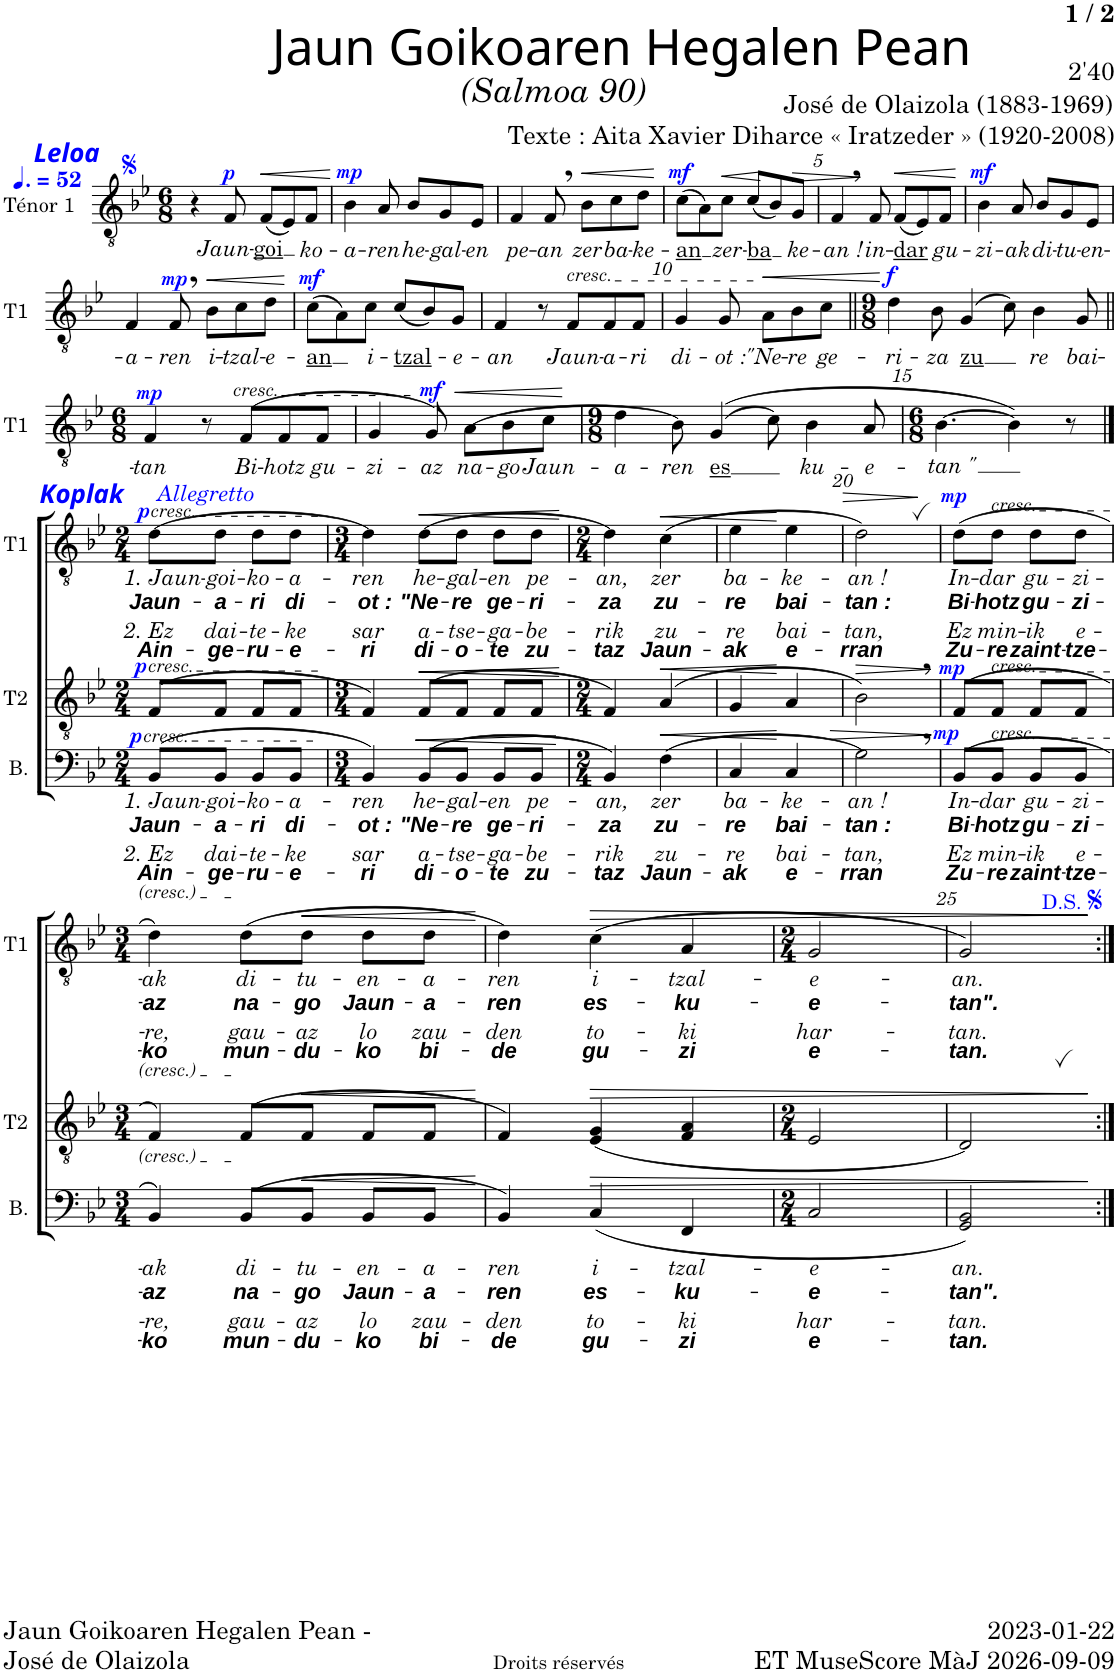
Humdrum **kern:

**kern	**text	**text	**text	**text	**dynam	**kern	**dynam	**kern	**text	**text	**text	**text	**dynam
*part3	*part3	*part3	*part3	*part3	*part3	*part2	*part2	*part1	*part1	*part1	*part1	*part1	*part1
*staff3	*staff3	*staff3	*staff3	*staff3	*staff3	*staff2	*staff2	*staff1	*staff1	*staff1	*staff1	*staff1	*staff1
*I"Basse	*	*	*	*	*	*I"Ténor 2	*	*I"Ténor 1	*	*	*	*	*
*I'B.	*	*	*	*	*	*I'T2	*	*I'T1	*	*	*	*	*
*stria5	*	*	*	*	*	*stria5	*	*	*	*	*	*	*
*clefF4	*	*	*	*	*	*clefGv2	*	*clefGv2	*	*	*	*	*
*k[b-e-]	*	*	*	*	*	*k[b-e-]	*	*k[b-e-]	*	*	*	*	*
*M6/8	*	*	*	*	*	*M6/8	*	*M6/8	*	*	*	*	*
*MM78	*	*	*	*	*	*MM78	*	*MM78	*	*	*	*	*
=1	=1	=1	=1	=1	=1	=1	=1	=1	=1	=1	=1	=1	=1
2.r	.	.	.	.	.	2.r	.	4r	.	.	.	.	.
!	!	!	!	!	!	!	!	!LO:TX:a:Bi:color=#0000FF:t=Leloa	!	!	!	!	!
!	!	!	!	!	!	!	!	!	!LO:LY:b	!	!	!	!LO:DY:a
.	.	.	.	.	.	.	.	8F/	Jaun-	.	.	.	p
!	!	!	!	!	!	!	!	!	!LO:LY:b	!	!	!	!LO:HP:b
.	.	.	.	.	.	.	.	(8F/L	-goi	.	.	.	<
.	.	.	.	.	.	.	.	8E-/)	.	.	.	.	.
!	!	!	!	!	!	!	!	!	!LO:LY:b	!	!	!	!
.	.	.	.	.	.	.	.	8F/J	ko-	.	.	.	.
.	.	.	.	.	.	.	.	.	.	.	.	.	[
=2	=2	=2	=2	=2	=2	=2	=2	=2	=2	=2	=2	=2	=2
!	!	!	!	!	!	!	!	!	!LO:LY:b	!	!	!	!LO:DY:a
2.r	.	.	.	.	.	2.r	.	4B-\	-a-	.	.	.	mp
!	!	!	!	!	!	!	!	!	!LO:LY:b	!	!	!	!
.	.	.	.	.	.	.	.	8A/	-ren	.	.	.	.
!	!	!	!	!	!	!	!	!	!LO:LY:b	!	!	!	!
.	.	.	.	.	.	.	.	8B-/L	he-	.	.	.	.
!	!	!	!	!	!	!	!	!	!LO:LY:b	!	!	!	!
.	.	.	.	.	.	.	.	8G/	-gal-	.	.	.	.
!	!	!	!	!	!	!	!	!	!LO:LY:b	!	!	!	!
.	.	.	.	.	.	.	.	8E-/J	-en	.	.	.	.
=3	=3	=3	=3	=3	=3	=3	=3	=3	=3	=3	=3	=3	=3
!	!	!	!	!	!	!	!	!	!LO:LY:b	!	!	!	!
2.r	.	.	.	.	.	2.r	.	4F/	pe-	.	.	.	.
!	!	!	!	!	!	!	!	!	!LO:LY:b	!	!	!	!
.	.	.	.	.	.	.	.	8F,/	-an	.	.	.	.
!	!	!	!	!	!	!	!	!	!LO:LY:b	!	!	!	!LO:HP:b
.	.	.	.	.	.	.	.	8B-\L	zer	.	.	.	<
!	!	!	!	!	!	!	!	!	!LO:LY:b	!	!	!	!
.	.	.	.	.	.	.	.	8c\	ba-	.	.	.	.
!	!	!	!	!	!	!	!	!	!LO:LY:b	!	!	!	!
.	.	.	.	.	.	.	.	8d\J	-ke-	.	.	.	.
.	.	.	.	.	.	.	.	.	.	.	.	.	[
=4	=4	=4	=4	=4	=4	=4	=4	=4	=4	=4	=4	=4	=4
!	!	!	!	!	!	!	!	!	!LO:LY:b	!	!	!	!LO:DY:a
2.r	.	.	.	.	.	2.r	.	(8c\L	-an	.	.	.	mf
.	.	.	.	.	.	.	.	8A\)	.	.	.	.	.
!	!	!	!	!	!	!	!	!	!LO:LY:b	!	!	!	!LO:HP:b
.	.	.	.	.	.	.	.	8c\J	zer-	.	.	.	<
!	!	!	!	!	!	!	!	!	!LO:LY:b	!	!	!	!
.	.	.	.	.	.	.	.	(8c/L	-ba	.	.	.	.
.	.	.	.	.	.	.	.	8B-/)	.	.	.	.	[
!	!	!	!	!	!	!	!	!	!LO:LY:b	!	!	!	!LO:HP:b
.	.	.	.	.	.	.	.	8G/J	ke-	.	.	.	>
=5	=5	=5	=5	=5	=5	=5	=5	=5	=5	=5	=5	=5	=5
!	!	!	!	!	!	!	!	!	!LO:LY:b	!	!	!	!
2.r	.	.	.	.	.	2.r	.	4F,/	-an !	.	.	.	.
!	!	!	!	!	!	!	!	!	!LO:LY:b	!	!	!	!
.	.	.	.	.	.	.	.	8F/	in-	.	.	.	]
!	!	!	!	!	!	!	!	!	!LO:LY:b	!	!	!	!LO:HP:b
.	.	.	.	.	.	.	.	(8F/L	-dar	.	.	.	<
.	.	.	.	.	.	.	.	8E-/)	.	.	.	.	.
!	!	!	!	!	!	!	!	!	!LO:LY:b	!	!	!	!
.	.	.	.	.	.	.	.	8F/J	gu-	.	.	.	.
.	.	.	.	.	.	.	.	.	.	.	.	.	[
=6	=6	=6	=6	=6	=6	=6	=6	=6	=6	=6	=6	=6	=6
!	!	!	!	!	!	!	!	!	!LO:LY:b	!	!	!	!LO:DY:a
2.r	.	.	.	.	.	2.r	.	4B-\	-zi-	.	.	.	mf
!	!	!	!	!	!	!	!	!	!LO:LY:b	!	!	!	!
.	.	.	.	.	.	.	.	8A/	-ak	.	.	.	.
!	!	!	!	!	!	!	!	!	!LO:LY:b	!	!	!	!
.	.	.	.	.	.	.	.	8B-/L	di-	.	.	.	.
!	!	!	!	!	!	!	!	!	!LO:LY:b	!	!	!	!
.	.	.	.	.	.	.	.	8G/	-tu-	.	.	.	.
!	!	!	!	!	!	!	!	!	!LO:LY:b	!	!	!	!
.	.	.	.	.	.	.	.	8E-/J	-en-	.	.	.	.
!!LO:LB:g=z
=7	=7	=7	=7	=7	=7	=7	=7	=7	=7	=7	=7	=7	=7
!	!	!	!	!	!	!	!	!	!LO:LY:b	!	!	!	!
2.r	.	.	.	.	.	2.r	.	4F/	-a-	.	.	.	.
!	!	!	!	!	!	!	!	!	!LO:LY:b	!	!	!	!LO:DY:a
.	.	.	.	.	.	.	.	8F,/	-ren	.	.	.	mp
!	!	!	!	!	!	!	!	!	!LO:LY:b	!	!	!	!LO:HP:b
.	.	.	.	.	.	.	.	8B-\L	i-	.	.	.	<
!	!	!	!	!	!	!	!	!	!LO:LY:b	!	!	!	!
.	.	.	.	.	.	.	.	8c\	-tzal-	.	.	.	.
!	!	!	!	!	!	!	!	!	!LO:LY:b	!	!	!	!
.	.	.	.	.	.	.	.	8d\J	-e-	.	.	.	.
.	.	.	.	.	.	.	.	.	.	.	.	.	[
=8	=8	=8	=8	=8	=8	=8	=8	=8	=8	=8	=8	=8	=8
!	!	!	!	!	!	!	!	!	!LO:LY:b	!	!	!	!LO:DY:a
2.r	.	.	.	.	.	2.r	.	(8c\L	-an	.	.	.	mf
.	.	.	.	.	.	.	.	8A\)	.	.	.	.	.
!	!	!	!	!	!	!	!	!	!LO:LY:b	!	!	!	!
.	.	.	.	.	.	.	.	8c\J	i-	.	.	.	.
!	!	!	!	!	!	!	!	!	!LO:LY:b	!	!	!	!
.	.	.	.	.	.	.	.	(8c/L	-tzal-	.	.	.	.
.	.	.	.	.	.	.	.	8B-/)	.	.	.	.	.
!	!	!	!	!	!	!	!	!	!LO:LY:b	!	!	!	!
.	.	.	.	.	.	.	.	8G/J	e-	.	.	.	.
=9	=9	=9	=9	=9	=9	=9	=9	=9	=9	=9	=9	=9	=9
!	!	!	!	!	!	!	!	!	!LO:LY:b	!	!	!	!
2.r	.	.	.	.	.	2.r	.	4F/	-an	.	.	.	.
.	.	.	.	.	.	.	.	8r	.	.	.	.	.
!	!	!	!	!	!	!	!	!LO:TX:a:i:t=cresc.	!	!	!	!	!
!	!	!	!	!	!	!	!	!	!LO:LY:b	!	!	!	!
.	.	.	.	.	.	.	.	8F/L	Jaun-	.	.	.	.
!	!	!	!	!	!	!	!	!	!LO:LY:b	!	!	!	!
.	.	.	.	.	.	.	.	8F/	-a-	.	.	.	.
!	!	!	!	!	!	!	!	!	!LO:LY:b	!	!	!	!
.	.	.	.	.	.	.	.	8F/J	-ri	.	.	.	.
=10	=10	=10	=10	=10	=10	=10	=10	=10	=10	=10	=10	=10	=10
!	!	!	!	!	!	!	!	!	!LO:LY:b	!	!	!	!
2.r	.	.	.	.	.	2.r	.	4G/	di-	.	.	.	.
!	!	!	!	!	!	!	!	!	!LO:LY:b	!	!	!	!
.	.	.	.	.	.	.	.	8G/	-ot :	.	.	.	.
!	!	!	!	!	!	!	!	!	!LO:LY:b	!	!	!	!LO:HP:b
.	.	.	.	.	.	.	.	8A\L	"Ne-	.	.	.	<
!	!	!	!	!	!	!	!	!	!LO:LY:b	!	!	!	!
.	.	.	.	.	.	.	.	8B-\	-re	.	.	.	.
!	!	!	!	!	!	!	!	!	!LO:LY:b	!	!	!	!
.	.	.	.	.	.	.	.	8c\J	ge-	.	.	.	.
.	.	.	.	.	.	.	.	.	.	.	.	.	[
=11||	=11||	=11||	=11||	=11||	=11||	=11||	=11||	=11||	=11||	=11||	=11||	=11||	=11||
*M9/8	*	*	*	*	*	*M9/8	*	*M9/8	*	*	*	*	*
!	!	!	!	!	!	!	!	!	!LO:LY:b	!	!	!	!LO:DY:a
8%9r	.	.	.	.	.	8%9r	.	4d\	-ri-	.	.	.	f
!	!	!	!	!	!	!	!	!	!LO:LY:b	!	!	!	!
.	.	.	.	.	.	.	.	8B-\	-za	.	.	.	.
!	!	!	!	!	!	!	!	!	!LO:LY:b	!	!	!	!
.	.	.	.	.	.	.	.	(4G/	zu	.	.	.	.
.	.	.	.	.	.	.	.	8c\)	.	.	.	.	.
!	!	!	!	!	!	!	!	!	!LO:LY:b	!	!	!	!
.	.	.	.	.	.	.	.	4B-\	re	.	.	.	.
!	!	!	!	!	!	!	!	!	!LO:LY:b	!	!	!	!
.	.	.	.	.	.	.	.	8G/	bai-	.	.	.	.
!!LO:LB:g=z
=12||	=12||	=12||	=12||	=12||	=12||	=12||	=12||	=12||	=12||	=12||	=12||	=12||	=12||
*M6/8	*	*	*	*	*	*M6/8	*	*M6/8	*	*	*	*	*
!	!	!	!	!	!	!	!	!	!LO:LY:b	!	!	!	!LO:DY:a
2.r	.	.	.	.	.	2.r	.	4F/	-tan	.	.	.	mp
.	.	.	.	.	.	.	.	8r	.	.	.	.	.
!	!	!	!	!	!	!	!	!LO:TX:a:i:t=cresc.	!	!	!	!	!
!	!	!	!	!	!	!	!	!	!LO:LY:b	!	!	!	!
.	.	.	.	.	.	.	.	(>8F/L	Bi-	.	.	.	.
!	!	!	!	!	!	!	!	!	!LO:LY:b	!	!	!	!
.	.	.	.	.	.	.	.	8F/	-hotz	.	.	.	.
!	!	!	!	!	!	!	!	!	!LO:LY:b	!	!	!	!
.	.	.	.	.	.	.	.	8F/J	gu-	.	.	.	.
=13	=13	=13	=13	=13	=13	=13	=13	=13	=13	=13	=13	=13	=13
!	!	!	!	!	!	!	!	!	!LO:LY:b	!	!	!	!
2.r	.	.	.	.	.	2.r	.	4G/	-zi-	.	.	.	.
!	!	!	!	!	!	!	!	!	!LO:LY:b	!	!	!	!LO:DY:a
.	.	.	.	.	.	.	.	8G/)	-az	.	.	.	mf
!	!	!	!	!	!	!	!	!	!LO:LY:b	!	!	!	!LO:HP:b
.	.	.	.	.	.	.	.	(8A\L	na-	.	.	.	<
!	!	!	!	!	!	!	!	!	!LO:LY:b	!	!	!	!
.	.	.	.	.	.	.	.	8B-\	-go	.	.	.	.
!	!	!	!	!	!	!	!	!	!LO:LY:b	!	!	!	!
.	.	.	.	.	.	.	.	8c\J	Jaun-	.	.	.	.
.	.	.	.	.	.	.	.	.	.	.	.	.	[
=14	=14	=14	=14	=14	=14	=14	=14	=14	=14	=14	=14	=14	=14
*M9/8	*	*	*	*	*	*M9/8	*	*M9/8	*	*	*	*	*
!	!	!	!	!	!	!	!	!	!LO:LY:b	!	!	!	!
8%9r	.	.	.	.	.	8%9r	.	4d\	-a-	.	.	.	.
!	!	!	!	!	!	!	!	!	!LO:LY:b	!	!	!	!
.	.	.	.	.	.	.	.	8B-\)	-ren	.	.	.	.
!	!	!	!	!	!	!	!	!	!LO:LY:b	!	!	!	!
.	.	.	.	.	.	.	.	((4G/	es	.	.	.	.
.	.	.	.	.	.	.	.	8c\)	.	.	.	.	.
!	!	!	!	!	!	!	!	!	!LO:LY:b	!	!	!	!
.	.	.	.	.	.	.	.	4B-\	ku-	.	.	.	.
!	!	!	!	!	!	!	!	!	!LO:LY:b	!	!	!	!
.	.	.	.	.	.	.	.	8A/	-e-	.	.	.	.
=15	=15	=15	=15	=15	=15	=15	=15	=15	=15	=15	=15	=15	=15
*M6/8	*	*	*	*	*	*M6/8	*	*M6/8	*	*	*	*	*
!	!	!	!	!	!	!	!	!	!LO:LY:b	!	!	!	!
2.r	.	.	.	.	.	2.r	.	[4.B-\	-tan "	.	.	.	.
.	.	.	.	.	.	.	.	4B-\])	.	.	.	.	.
.	.	.	.	.	.	.	.	8r	.	.	.	.	.
!!LO:LB:g=z
==16	==16	==16	==16	==16	==16	==16	==16	==16	==16	==16	==16	==16	==16
*M2/4	*	*	*	*	*	*M2/4	*	*M2/4	*	*	*	*	*
!	!	!	!	!	!	!	!	!LO:TX:a:i:color=#0000FF:t=Allegretto	!	!	!	!	!
!	!	!	!	!	!	!	!	!LO:TX:a:Bi:color=#0000FF:t=Koplak	!	!	!	!	!
!	!	!	!	!	!	!	!	!LO:TX:a:i:t=cresc.	!	!	!	!	!
!	!	!	!	!	!	!LO:TX:a:i:t=cresc.	!	!	!	!	!	!	!
!LO:TX:a:i:t=cresc.	!	!	!	!	!	!	!	!	!	!	!	!	!
!	!LO:LY:b	!LO:LY:b	!LO:LY:b	!LO:LY:b	!LO:DY:a	!	!LO:DY:a	!	!LO:LY:b	!LO:LY:b	!LO:LY:b	!LO:LY:b	!LO:DY:a
(>8BB-/L	1. Jaun-	Jaun-	2. Ez	Ain-	p	(>8F/L	p	(8d\L	1. Jaun-	Jaun-	2. Ez	Ain-	p
!	!LO:LY:b	!LO:LY:b	!LO:LY:b	!LO:LY:b	!	!	!	!	!LO:LY:b	!LO:LY:b	!LO:LY:b	!LO:LY:b	!
8BB-/J	-goi-	-a-	dai-	-ge-	.	8F/J	.	8d\J	-goi-	-a-	dai-	-ge-	.
!	!LO:LY:b	!LO:LY:b	!LO:LY:b	!LO:LY:b	!	!	!	!	!LO:LY:b	!LO:LY:b	!LO:LY:b	!LO:LY:b	!
8BB-/L	-ko-	-ri	-te-	-ru-	.	8F/L	.	8d\L	-ko-	-ri	-te-	-ru-	.
!	!LO:LY:b	!LO:LY:b	!LO:LY:b	!LO:LY:b	!	!	!	!	!LO:LY:b	!LO:LY:b	!LO:LY:b	!LO:LY:b	!
8BB-/J	-a-	di-	-ke	-e-	.	8F/J	.	8d\J	-a-	di-	-ke	-e-	.
=17	=17	=17	=17	=17	=17	=17	=17	=17	=17	=17	=17	=17	=17
*M3/4	*	*	*	*	*	*M3/4	*	*M3/4	*	*	*	*	*
!	!LO:LY:b	!LO:LY:b	!LO:LY:b	!LO:LY:b	!	!	!	!	!LO:LY:b	!LO:LY:b	!LO:LY:b	!LO:LY:b	!
4BB-/)	-ren	-ot :	sar	-ri	.	4F/)	.	4d\)	-ren	-ot :	sar	-ri	.
!	!LO:LY:b	!LO:LY:b	!LO:LY:b	!LO:LY:b	!LO:HP:b	!	!LO:HP:b	!	!LO:LY:b	!LO:LY:b	!LO:LY:b	!LO:LY:b	!LO:HP:b
(>8BB-/L	he-	"Ne-	a-	di-	<	(>8F/L	<	(8d\L	he-	"Ne-	a-	di-	<
!	!LO:LY:b	!LO:LY:b	!LO:LY:b	!LO:LY:b	!	!	!	!	!LO:LY:b	!LO:LY:b	!LO:LY:b	!LO:LY:b	!
8BB-/J	-gal-	-re	-tse-	-o-	.	8F/J	.	8d\J	-gal-	-re	-tse-	-o-	.
!	!LO:LY:b	!LO:LY:b	!LO:LY:b	!LO:LY:b	!	!	!	!	!LO:LY:b	!LO:LY:b	!LO:LY:b	!LO:LY:b	!
8BB-/L	-en	ge-	-ga-	-te	.	8F/L	.	8d\L	-en	ge-	-ga-	-te	.
!	!LO:LY:b	!LO:LY:b	!LO:LY:b	!LO:LY:b	!	!	!	!	!LO:LY:b	!LO:LY:b	!LO:LY:b	!LO:LY:b	!
8BB-/J	pe-	-ri-	-be-	zu-	.	8F/J	.	8d\J	pe-	-ri-	-be-	zu-	.
.	.	.	.	.	[	.	[	.	.	.	.	.	[
=18	=18	=18	=18	=18	=18	=18	=18	=18	=18	=18	=18	=18	=18
*M2/4	*	*	*	*	*	*M2/4	*	*M2/4	*	*	*	*	*
!	!LO:LY:b	!LO:LY:b	!LO:LY:b	!LO:LY:b	!	!	!	!	!LO:LY:b	!LO:LY:b	!LO:LY:b	!LO:LY:b	!
4BB-/)	-an,	-za	-rik	-taz	.	4F/)	.	4d\)	-an,	-za	-rik	-taz	.
!	!LO:LY:b	!LO:LY:b	!LO:LY:b	!LO:LY:b	!LO:HP:b	!	!LO:HP:b	!	!LO:LY:b	!LO:LY:b	!LO:LY:b	!LO:LY:b	!LO:HP:b
(4F\	zer	zu-	zu-	Jaun-	<	(4A/	<	(4c\	zer	zu-	zu-	Jaun-	<
=19	=19	=19	=19	=19	=19	=19	=19	=19	=19	=19	=19	=19	=19
!	!LO:LY:b	!LO:LY:b	!LO:LY:b	!LO:LY:b	!	!	!	!	!LO:LY:b	!LO:LY:b	!LO:LY:b	!LO:LY:b	!
4C/	ba-	-re	-re	-ak	.	4G/	.	4e-\	ba-	-re	-re	-ak	.
!	!LO:LY:b	!LO:LY:b	!LO:LY:b	!LO:LY:b	!LO:HP:n=1:b	!	!	!	!LO:LY:b	!LO:LY:b	!LO:LY:b	!LO:LY:b	!
4C/	-ke-	bai-	bai-	e-	[ >	4A/	[	4e-\	-ke-	bai-	bai-	e-	[
=20	=20	=20	=20	=20	=20	=20	=20	=20	=20	=20	=20	=20	=20
!	!LO:LY:b	!LO:LY:b	!LO:LY:b	!LO:LY:b	!	!	!LO:HP:b	!	!LO:LY:b	!LO:LY:b	!LO:LY:b	!LO:LY:b	!LO:HP:b
2G,\)	-an !	-tan :	-tan,	-rran	.	2B-,\)	>	2d,\)	-an !	-tan :	-tan,	-rran	>
.	.	.	.	.	]	.	]	.	.	.	.	.	]
=21	=21	=21	=21	=21	=21	=21	=21	=21	=21	=21	=21	=21	=21
!	!LO:LY:b	!LO:LY:b	!LO:LY:b	!LO:LY:b	!LO:DY:a	!	!LO:DY:a	!	!LO:LY:b	!LO:LY:b	!LO:LY:b	!LO:LY:b	!LO:DY:a
(>8BB-/L	In-	Bi-	Ez	Zu-	mp	(>8F/L	mp	(8d\L	In-	Bi-	Ez	Zu-	mp
!	!	!	!	!	!	!	!	!LO:TX:a:i:t=cresc.	!	!	!	!	!
!	!	!	!	!	!	!LO:TX:a:i:t=cresc.	!	!	!	!	!	!	!
!LO:TX:a:i:t=cresc.	!	!	!	!	!	!	!	!	!	!	!	!	!
!	!LO:LY:b	!LO:LY:b	!LO:LY:b	!LO:LY:b	!	!	!	!	!LO:LY:b	!LO:LY:b	!LO:LY:b	!LO:LY:b	!
8BB-/J	-dar	-hotz	min-	-re	.	8F/J	.	8d\J	-dar	-hotz	min-	-re	.
!	!LO:LY:b	!LO:LY:b	!LO:LY:b	!LO:LY:b	!	!	!	!	!LO:LY:b	!LO:LY:b	!LO:LY:b	!LO:LY:b	!
8BB-/L	gu-	gu-	-ik	zaint-	.	8F/L	.	8d\L	gu-	gu-	-ik	zaint-	.
!	!LO:LY:b	!LO:LY:b	!LO:LY:b	!LO:LY:b	!	!	!	!	!LO:LY:b	!LO:LY:b	!LO:LY:b	!LO:LY:b	!
8BB-/J	-zi-	-zi-	e-	-tze-	.	8F/J	.	8d\J	-zi-	-zi-	e-	-tze-	.
!!LO:LB:g=z
=22	=22	=22	=22	=22	=22	=22	=22	=22	=22	=22	=22	=22	=22
*M3/4	*	*	*	*	*	*M3/4	*	*M3/4	*	*	*	*	*
!	!LO:LY:b	!LO:LY:b	!LO:LY:b	!LO:LY:b	!	!	!	!	!LO:LY:b	!LO:LY:b	!LO:LY:b	!LO:LY:b	!
4BB-/)	-ak	-az	-re,	-ko	.	4F/)	.	4d\)	-ak	-az	-re,	-ko	.
!	!LO:LY:b	!LO:LY:b	!LO:LY:b	!LO:LY:b	!	!	!	!	!LO:LY:b	!LO:LY:b	!LO:LY:b	!LO:LY:b	!
(>8BB-/L	di-	na-	gau-	mun-	.	(>8F/L	.	(8d\L	di-	na-	gau-	mun-	.
!	!LO:LY:b	!LO:LY:b	!LO:LY:b	!LO:LY:b	!LO:HP:b	!	!LO:HP:b	!	!LO:LY:b	!LO:LY:b	!LO:LY:b	!LO:LY:b	!LO:HP:b
8BB-/J	-tu-	-go	-az	-du-	<	8F/J	<	8d\J	-tu-	-go	-az	-du-	<
!	!LO:LY:b	!LO:LY:b	!LO:LY:b	!LO:LY:b	!	!	!	!	!LO:LY:b	!LO:LY:b	!LO:LY:b	!LO:LY:b	!
8BB-/L	-en-	Jaun-	lo	-ko	.	8F/L	.	8d\L	-en-	Jaun-	lo	-ko	.
!	!LO:LY:b	!LO:LY:b	!LO:LY:b	!LO:LY:b	!	!	!	!	!LO:LY:b	!LO:LY:b	!LO:LY:b	!LO:LY:b	!
8BB-/J	-a-	-a-	zau-	bi-	.	8F/J	.	8d\J	-a-	-a-	zau-	bi-	.
.	.	.	.	.	[	.	[	.	.	.	.	.	[
=23	=23	=23	=23	=23	=23	=23	=23	=23	=23	=23	=23	=23	=23
!	!LO:LY:b	!LO:LY:b	!LO:LY:b	!LO:LY:b	!	!	!	!	!LO:LY:b	!LO:LY:b	!LO:LY:b	!LO:LY:b	!
4BB-/)	-ren	-ren	-den	-de	.	4F/)	.	4d\)	-ren	-ren	-den	-de	.
!	!LO:LY:b	!LO:LY:b	!LO:LY:b	!LO:LY:b	!LO:HP:b	!	!LO:HP:b	!	!LO:LY:b	!LO:LY:b	!LO:LY:b	!LO:LY:b	!LO:HP:b
(4C/	i-	es-	to-	gu-	>	(4E-/ 4G/	>	(4c\	i-	es-	to-	gu-	>
!	!LO:LY:b	!LO:LY:b	!LO:LY:b	!LO:LY:b	!	!	!	!	!LO:LY:b	!LO:LY:b	!LO:LY:b	!LO:LY:b	!
4FF/	-tzal-	-ku-	-ki	-zi	.	4F/ 4A/	.	4A/	-tzal-	-ku-	-ki	-zi	.
=24	=24	=24	=24	=24	=24	=24	=24	=24	=24	=24	=24	=24	=24
*M2/4	*	*	*	*	*	*M2/4	*	*M2/4	*	*	*	*	*
!	!LO:LY:b	!LO:LY:b	!LO:LY:b	!LO:LY:b	!	!	!	!	!LO:LY:b	!LO:LY:b	!LO:LY:b	!LO:LY:b	!
2C/	-e-	-e-	har-	e-	.	2E-/	.	2G/	-e-	-e-	har-	e-	.
=25	=25	=25	=25	=25	=25	=25	=25	=25	=25	=25	=25	=25	=25
!	!LO:LY:b	!LO:LY:b	!LO:LY:b	!LO:LY:b	!	!	!	!	!LO:LY:b	!LO:LY:b	!LO:LY:b	!LO:LY:b	!
2GG/ 2BB-/)	-an.	-tan".	-tan.	-tan.	.	2D/)	.	2G,/)	-an.	-tan".	-tan.	-tan.	.
.	.	.	.	.	]	.	]	.	.	.	.	.	]
=:|!	=:|!	=:|!	=:|!	=:|!	=:|!	=:|!	=:|!	=:|!	=:|!	=:|!	=:|!	=:|!	=:|!
*-	*-	*-	*-	*-	*-	*-	*-	*-	*-	*-	*-	*-	*-
